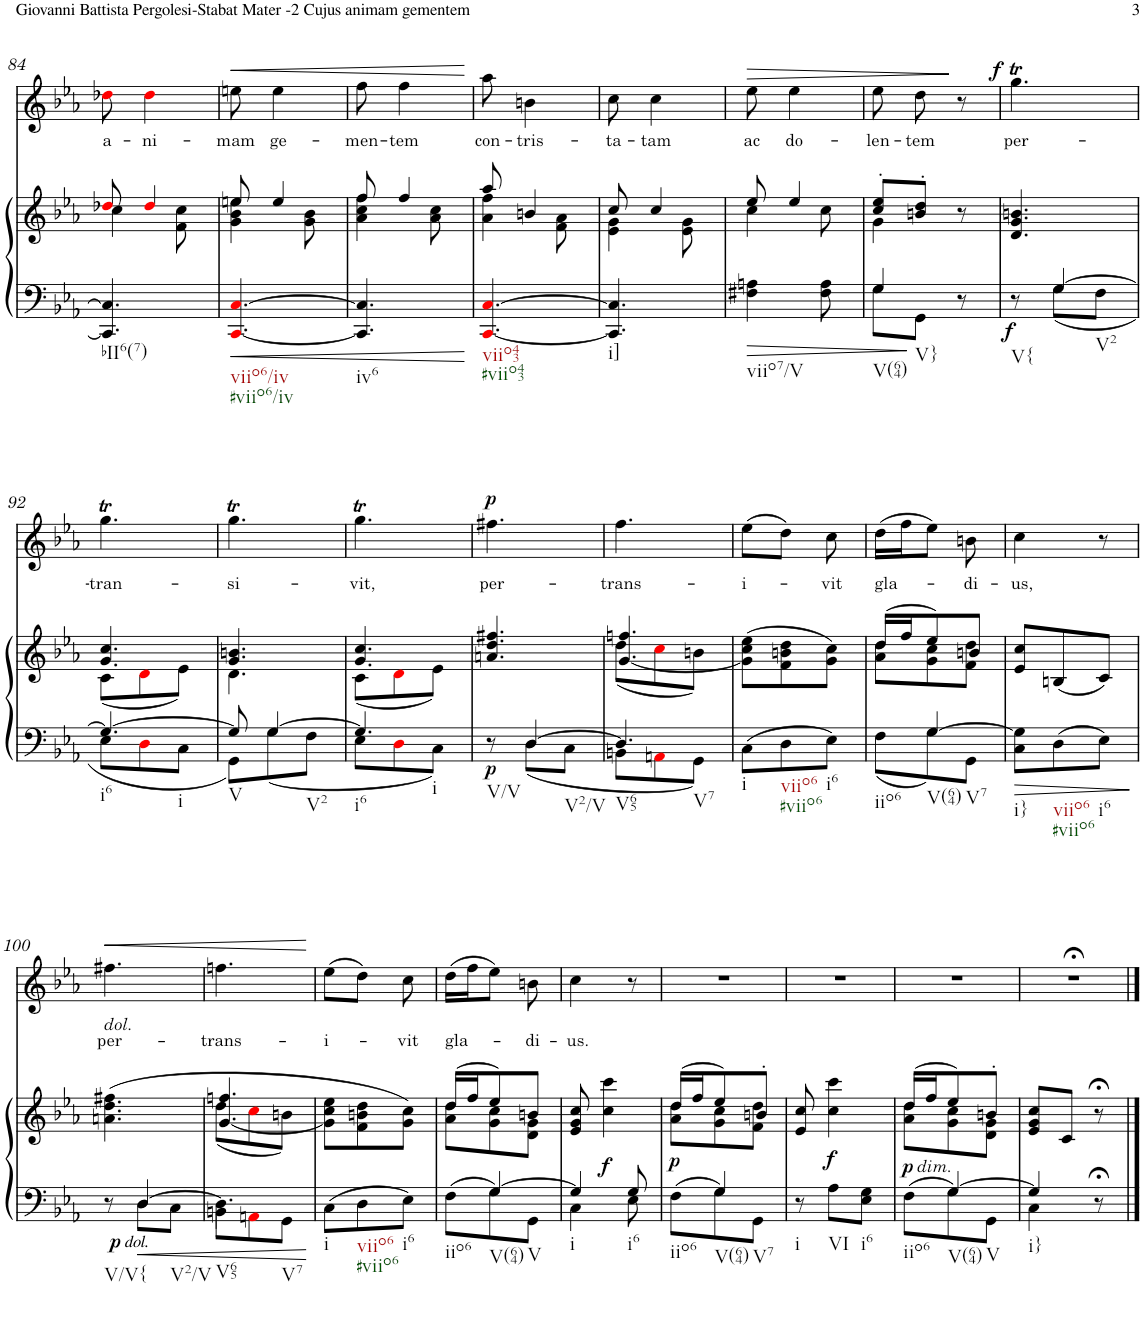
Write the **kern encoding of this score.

**kern	**kern	**dynam	**kern	**text	**dynam
*part2	*part2	*part2	*part1	*part1	*part1
*staff3	*staff2	*staff2/3	*staff1	*staff1	*staff1
*I"Violino I/II Viola Violoncello Contrabasso e organo	*	*	*I"Soprano	*	*
!!LO:PB:g=z
*clefF4	*clefG2	*	*clefG2	*	*
*k[b-e-a-]	*k[b-e-a-]	*	*k[b-e-a-]	*	*
*M3/8	*M3/8	*	*M3/8	*	*
=84	=84	=84	=84	=84	=84
*	*^	*	*	*	*
!LO:TX:b:t=bII6(7)	!	!	!	!	!	!
!	!	!	!	!	!LO:LY:b	!
4.CC/] 4.C/]	8dd-Xi/	4cc\	.	8dd-Xi\	a-	.
!	!	!	!	!	!LO:LY:b	!
.	4dd-i/	.	.	4dd-i\	-ni-	.
.	.	8f\ 8cc\	.	.	.	.
=85	=85	=85	=85	=85	=85	=85
!LO:TX:b:t=viio6/iv	!	!	!	!	!	!
!LO:TX:b:t=#viio6/iv	!	!	!	!	!	!
!	!	!	!	!	!LO:LY:b	!LO:HP:b
[<4.CCi/ [>4.Ci/	8een/	4g\ 4b-\ 4ee\	.	8een\	-mam	<
!	!	!	!	!	!LO:LY:b	!
.	4ee/	.	.	4ee\	ge-	.
.	.	8g\ 8b-\	.	.	.	.
=86	=86	=86	=86	=86	=86	=86
!LO:TX:b:t=iv6	!	!	!	!	!	!
!	!	!	!	!	!LO:LY:b	!
4.CC/] 4.C/]	8ff/	4a-\ 4cc\ 4ff\	.	8ff\	-men-	.
!	!	!	!	!	!LO:LY:b	!
.	4ff/	.	.	4ff\	-tem	.
.	.	8a-\ 8cc\	.	.	.	.
*	*v	*v	*	*	*	*
.	.	.	.	.	[
=87	=87	=87	=87	=87	=87
*	*^	*	*	*	*
!LO:TX:b:t=viio43	!	!	!	!	!	!
!LO:TX:b:t=#viio43	!	!	!	!	!	!
!	!	!	!	!	!LO:LY:b	!
[<4.CCi/ [>4.Ci/	8aa-/	4a-\ 4ff\	.	8aa-\	con-	.
!	!	!	!	!	!LO:LY:b	!
.	4bn/	.	.	4bn\	-tris-	.
.	.	8f\ 8a-\	.	.	.	.
=88	=88	=88	=88	=88	=88	=88
!LO:TX:b:t=i]	!	!	!	!	!	!
!	!	!	!	!	!LO:LY:b	!
4.CC/] 4.C/]	8cc/	4e-\ 4g\	.	8cc\	-ta-	.
!	!	!	!	!	!LO:LY:b	!
.	4cc/	.	.	4cc\	-tam	.
.	.	8e-\ 8g\	.	.	.	.
=89	=89	=89	=89	=89	=89	=89
!LO:TX:b:t=viio7/V	!	!	!	!	!	!
!	!	!	!	!	!LO:LY:b	!LO:HP:b
4F#X\ 4An\	8ee-/	4cc\	.	8ee-\	ac	>
!	!	!	!	!	!LO:LY:b	!
.	4ee-/	.	.	4ee-\	do-	.
8F#\ 8A\	.	8cc\	.	.	.	.
=90	=90	=90	=90	=90	=90	=90
*^	*	*	*	*	*	*
!LO:TX:b:t=V(64)	!	!	!	!	!	!	!
!LO:TX:b:t=V}	!	!	!	!	!	!	!
!	!LO:N:head=solid	!	!	!	!	!LO:LY:b	!
4G/	8G\L	8cc/' 8ee-/'L	4g\	.	8ee-\	-len-	.
!	!	!	!	!	!	!LO:LY:b	!
.	8GG\J	8bn/' 8dd/'J	.	.	8dd\	-tem	.
8r	8ryy	8r	8ryy	.	8r	.	]
=91	=91	=91	=91	=91	=91	=91	=91
!LO:TX:b:t=V{	!	!	!	!	!	!	!
!	!	!	!	!LO:DY:b=2	!	!LO:LY:b	!LO:DY:a
*	*	*v	*v	*	*	*	*
8r	8ryy	4.d/ 4.g/ 4.bn/	f	4.ggt\	per-	f
!LO:TX:b:t=V2	!	!	!	!	!	!
[>4G/	8G\L	.	.	.	.	.
.	8F\J	.	.	.	.	.
!!LO:LB:g=z
=92	=92	=92	=92	=92	=92	=92
*	*	*^	*	*	*	*
!LO:TX:b:t=i6	!	!	!	!	!	!	!
!	!	!	!	!	!	!LO:LY:b	!
8E-\L	4.G/_	4.g/ 4.cc/	(<8c\L	.	4.ggt\	-tran-	.
8Di\	.	.	8di\	.	.	.	.
!LO:TX:b:t=i	!	!	!	!	!	!	!
8C\J	.	.	8e-\J)	.	.	.	.
=93	=93	=93	=93	=93	=93	=93	=93
!LO:TX:b:t=V	!	!	!	!	!	!	!
!	!	!	!	!	!	!LO:LY:b	!
8G/]	8GG\L	4.g/ 4.bn/	4.d\	.	4.ggt\	-si-	.
!LO:TX:b:t=V2	!	!	!	!	!	!	!
[>4G/	8G\	.	.	.	.	.	.
.	8F\J	.	.	.	.	.	.
=94	=94	=94	=94	=94	=94	=94	=94
!LO:TX:b:t=i6	!	!	!	!	!	!	!
!LO:TX:b:t=i	!	!	!	!	!	!	!
!	!	!	!	!	!	!LO:LY:b	!
4.G/]	8E-\L	4.g/ 4.cc/	(<8c\L	.	4.ggt\	-vit,	.
.	8Di\	.	8di\	.	.	.	.
.	8C\J	.	8e-\J)	.	.	.	.
=95	=95	=95	=95	=95	=95	=95	=95
!LO:TX:b:t=V/V	!	!	!	!	!	!	!
!	!	!	!	!LO:DY:b=2	!	!LO:LY:b	!LO:DY:a
*	*	*v	*v	*	*	*	*
8r	8ryy	4.an/ 4.dd/ 4.ff#X/	p	4.ff#X\	per-	p
!LO:TX:b:t=V2/V	!	!	!	!	!	!
[>4D/	8D\L	.	.	.	.	.
.	8C\J	.	.	.	.	.
=96	=96	=96	=96	=96	=96	=96
*	*	*^	*	*	*	*
!LO:TX:b:t=V65	!	!	!	!	!	!	!
!LO:TX:b:t=V7	!	!	!	!	!	!	!
!	!	!	!	!	!	!LO:LY:b	!
4.D/]	8BBn\L	[<4.g/ 4.ffn/	(8dd\L	.	4.ff\	-trans-	.
.	8AAni\	.	8cci\	.	.	.	.
.	8GG\J	.	8bn\J)	.	.	.	.
=97	=97	=97	=97	=97	=97	=97	=97
!LO:TX:b:t=i	!	!	!	!	!	!	!
!	!	!	!	!	!	!LO:LY:b	!
*v	*v	*	*	*	*	*	*
*	*v	*v	*	*	*	*
8C\L	(>8g\] 8cc\ 8ee-\L	.	(>8ee-\L	-i-	.
!LO:TX:b:t=viio6	!	!	!	!	!
!LO:TX:b:t=#viio6	!	!	!	!	!
8D\	8f\ 8bn\ 8dd\	.	8dd\J)	.	.
!LO:TX:b:t=i6	!	!	!	!	!
!	!	!	!	!LO:LY:b	!
8E-\J	8g\ 8cc\J)	.	8cc\	-vit	.
=98	=98	=98	=98	=98	=98
*^	*^	*	*	*	*
!LO:TX:b:t=iio6	!	!	!	!	!	!	!
!	!	!	!	!	!	!LO:LY:b	!
8ryy	8F\L	(>16dd/LL	8a-\ 8dd\L	.	(>16dd\LL	gla-	.
.	.	16ff/J	.	.	16ff\J	.	.
!LO:TX:b:t=V(64)	!	!	!	!	!	!	!
!LO:TX:b:t=V7	!	!	!	!	!	!	!
[>4G/	8G\	8ee-/)	8g\ 8cc\	.	8ee-\J)	.	.
!	!	!	!	!	!	!LO:LY:b	!
.	8GG\J	8bn/J	8f\ 8dd\J	.	8bn\	-di-	.
=99	=99	=99	=99	=99	=99	=99	=99
!LO:TX:b:t=i}	!	!	!	!	!	!	!
!	!	!	!	!	!	!LO:LY:b	!
*v	*v	*	*	*	*	*	*
*	*v	*v	*	*	*	*
8C\ 8G\]L	8e-/ 8cc/L	.	4cc\	-us,	.
!LO:TX:b:t=viio6	!	!	!	!	!
!LO:TX:b:t=#viio6	!	!	!	!	!
8D\	(<8Bn/	.	.	.	.
!LO:TX:b:t=i6	!	!	!	!	!
8E-\J	8c/J)	.	8r	.	.
!!LO:LB:g=z
=100	=100	=100	=100	=100	=100
*^	*	*	*	*	*
!	!	!	!	!LO:TX:b:i:t=dol.	!	!
!LO:TX:b:t=V/V{	!	!	!	!	!	!
!	!	!	!LO:DY:b=2	!	!LO:LY:b	!LO:HP:b
!	!	!	!LO:DY:n=1:b=2	!	!	!
8r	8ryy	(>4.an\ 4.dd\ 4.ff#X\	p other-dynamics	4.ff#X\	per-	<
!LO:TX:b:t=V2/V	!	!	!	!	!	!
[>4D/	8D\L	.	.	.	.	.
.	8C\J	.	.	.	.	.
=101	=101	=101	=101	=101	=101	=101
*	*	*^	*	*	*	*
!LO:TX:b:t=V65	!	!	!	!	!	!	!
!	!	!	!	!	!	!LO:LY:b	!
8BBn\L	4.D\]	[<4.g/ 4.ffn/	(8dd\L	.	4.ffn\	-trans-	.
8AAni\	.	.	8cci\	.	.	.	.
!LO:TX:b:t=V7	!	!	!	!	!	!	!
8GG\J	.	.	8bn\J)	.	.	.	.
*v	*v	*	*	*	*	*	*
*	*v	*v	*	*	*	*
.	.	.	.	.	[
=102	=102	=102	=102	=102	=102
!LO:TX:b:t=i	!	!	!	!	!
!	!	!	!	!LO:LY:b	!
8C\L	8g\] 8cc\ 8ee-\L	.	(>8ee-\L	-i-	.
!LO:TX:b:t=viio6	!	!	!	!	!
!LO:TX:b:t=#viio6	!	!	!	!	!
8D\	8f\ 8bn\ 8dd\	.	8dd\J)	.	.
!LO:TX:b:t=i6	!	!	!	!	!
!	!	!	!	!LO:LY:b	!
8E-\J	8g\ 8cc\J)	.	8cc\	-vit	.
=103	=103	=103	=103	=103	=103
*^	*^	*	*	*	*
!LO:TX:b:t=iio6	!	!	!	!	!	!	!
!	!	!	!	!	!	!LO:LY:b	!
8ryy	8F\L	(>16dd/LL	8a-\ 8dd\L	.	(>16dd\LL	gla-	.
.	.	16ff/J	.	.	16ff\J	.	.
!LO:TX:b:t=V(64)	!	!	!	!	!	!	!
!LO:TX:b:t=V	!	!	!	!	!	!	!
[>4G/	8G\	8ee-/)	8g\ 8cc\	.	8ee-\J)	.	.
!	!	!	!	!	!	!LO:LY:b	!
.	8GG\J	8bn/J	8d\ 8g\J	.	8bn\	-di-	.
=104	=104	=104	=104	=104	=104	=104	=104
!LO:TX:b:t=i	!	!	!	!	!	!	!
!	!	!	!	!	!	!LO:LY:b	!
*	*	*v	*v	*	*	*	*
4G/]	4C\	8e-/ 8g/ 8cc/	.	4cc\	-us.	.
!	!	!	!LO:DY:b	!	!	!
.	.	4cc\ 4ccc\	f	.	.	.
!LO:TX:b:t=i6	!	!	!	!	!	!
8G/	8E-\	.	.	8r	.	.
=105	=105	=105	=105	=105	=105	=105
*	*	*^	*	*	*	*
!LO:TX:b:t=iio6	!	!	!	!	!	!	!
!	!	!	!	!LO:DY:b	!	!	!
8ryy	8F\L	(>16dd/LL	8a-\ 8dd\L	p	4.r	.	.
.	.	16ff/J	.	.	.	.	.
!LO:TX:b:t=V(64)	!	!	!	!	!	!	!
!LO:TX:b:t=V7	!	!	!	!	!	!	!
4G/	8G\	8ee-/)	8g\ 8cc\	.	.	.	.
.	8GG\J	8bn'/J	8f\ 8dd\J	.	.	.	.
=106	=106	=106	=106	=106	=106	=106	=106
!LO:TX:b:t=i	!	!	!	!	!	!	!
*v	*v	*	*	*	*	*	*
*	*v	*v	*	*	*	*
8r	8e-/ 8cc/	.	4.r	.	.
!LO:TX:b:t=VI	!	!	!	!	!
!	!	!LO:DY:b	!	!	!
8A-\L	4cc\ 4ccc\	f	.	.	.
!LO:TX:b:t=i6	!	!	!	!	!
8E-\ 8G\J	.	.	.	.	.
=107	=107	=107	=107	=107	=107
*^	*^	*	*	*	*
!	!	!LO:TX:b:i:t=dim.	!	!	!	!	!
!LO:TX:b:t=iio6	!	!	!	!	!	!	!
!	!	!	!	!LO:DY:b	!	!	!
8ryy	8F\L	(>16dd/LL	8a-\ 8dd\L	p	4.r	.	.
.	.	16ff/J	.	.	.	.	.
!LO:TX:b:t=V(64)	!	!	!	!	!	!	!
!LO:TX:b:t=V	!	!	!	!	!	!	!
[>4G/	8G\	8ee-/)	8g\ 8cc\	.	.	.	.
.	8GG\J	8bn'/J	8d\ 8g\J	.	.	.	.
=108	=108	=108	=108	=108	=108	=108	=108
!LO:TX:b:t=i}	!	!	!	!	!	!	!
*	*	*v	*v	*	*	*	*
4G/]	4C\	8e-/ 8g/ 8cc/L	.	4.r;<	.	.
.	.	8c/J	.	.	.	.
8r;<	8ryy	8r;<	.	.	.	.
*v	*v	*	*	*	*	*
==	==	==	==	==	==
*-	*-	*-	*-	*-	*-
